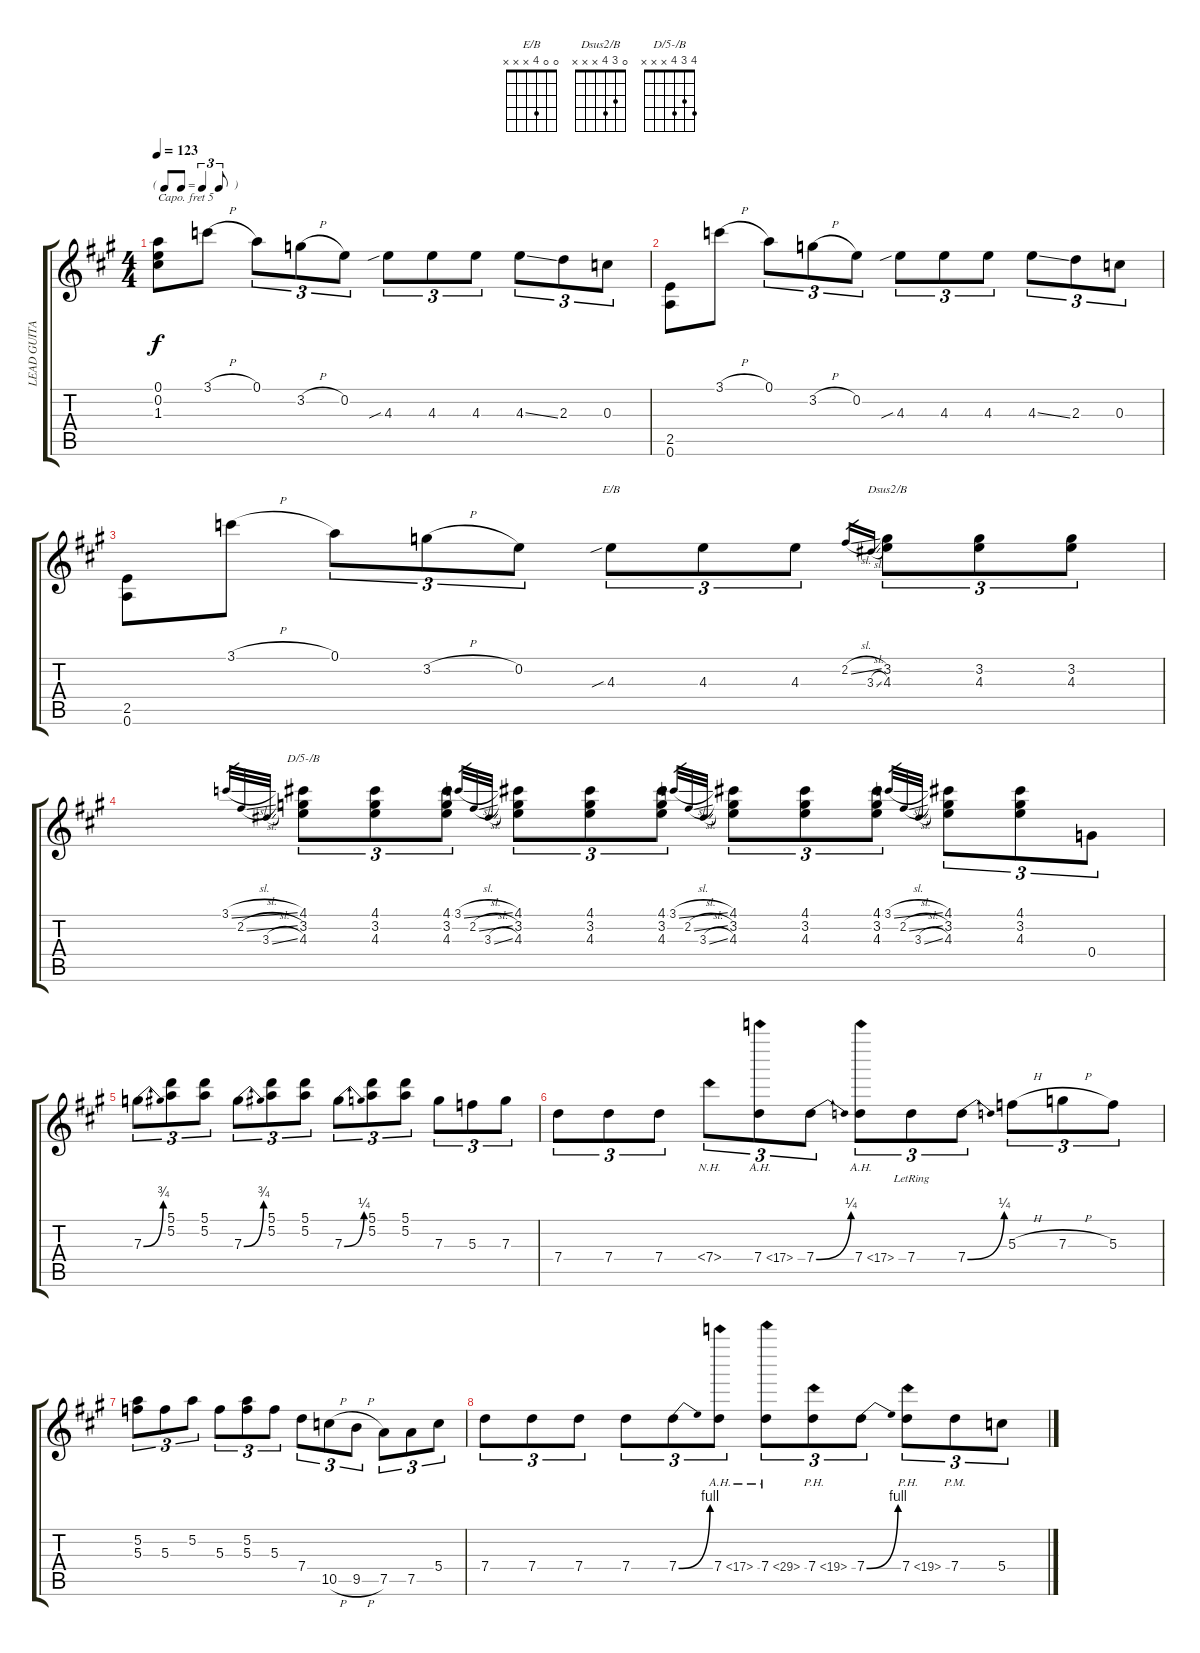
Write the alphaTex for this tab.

\track ("LEAD GUITAR" "LEAD GUITA") {solo instrument electricguitarjazz}
\staff {score tabs}
\capo 5
\tuning (E4 B3 G3 D3 A2 E2) {hide}
\chord ("E/B" 0 0 4 x x x)
\chord ("Dsus2/B" 0 3 4 x x x)
\chord ("D/5-/B" 4 3 4 x x x)
\ts (4 4)
\tf triplet8th
\tempo 123
\clef g2
\ks a
(0.1 0.2 1.3).8{dy f} 3.1{h}.8 0.1.8{tu (3 2)} 3.2{h}.8{tu (3 2)} 0.2.8{tu (3 2)} 4.3{sib}.8{tu (3 2)} 4.3.8{tu (3 2)} 4.3.8{tu (3 2)} 4.3{ss}.8{tu (3 2)} 2.3.8{tu (3 2)} 0.3.8{tu (3 2)} |
(2.5 0.6).8 3.1{h}.8 0.1.8{tu (3 2)} 3.2{h}.8{tu (3 2)} 0.2.8{tu (3 2)} 4.3{sib}.8{tu (3 2)} 4.3.8{tu (3 2)} 4.3.8{tu (3 2)} 4.3{ss}.8{tu (3 2)} 2.3.8{tu (3 2)} 0.3.8{tu (3 2)} |
(2.5 0.6).8 3.1{h}.8 0.1.8{tu (3 2)} 3.2{h}.8{tu (3 2)} 0.2.8{tu (3 2)} 4.3{sib}.8{tu (3 2) ch "E/B"} 4.3.8{tu (3 2)} 4.3.8{tu (3 2)} 2.2{sl}.16{gr} 3.3{sl}.16{gr} (3.2 4.3).8{tu (3 2) ch "Dsus2/B"} (3.2 4.3).8{tu (3 2)} (3.2 4.3).8{tu (3 2)} |
3.1{sl}.32{gr} 2.2{sl}.32{gr} 3.3{sl}.32{gr} (4.1 3.2 4.3).8{tu (3 2) ch "D/5-/B"} (4.1 3.2 4.3).8{tu (3 2)} (4.1 3.2 4.3).8{tu (3 2)} 3.1{sl}.32{gr} 2.2{sl}.32{gr} 3.3{sl}.32{gr} (4.1 3.2 4.3).8{tu (3 2)} (4.1 3.2 4.3).8{tu (3 2)} (4.1 3.2 4.3).8{tu (3 2)} 3.1{sl}.32{gr} 2.2{sl}.32{gr} 3.3{sl}.32{gr} (4.1 3.2 4.3).8{tu (3 2)} (4.1 3.2 4.3).8{tu (3 2)} (4.1 3.2 4.3).8{tu (3 2)} 3.1{sl}.32{gr} 2.2{sl}.32{gr} 3.3{sl}.32{gr} (4.1 3.2 4.3).8{tu (3 2)} (4.1 3.2 4.3).8{tu (3 2)} 0.4.8{tu (3 2)} |
7.3{be (bend 0 0 60 3)}.8{tu (3 2)} (5.1 5.2).8{tu (3 2)} (5.1 5.2).8{tu (3 2)} 7.3{be (bend 0 0 60 3)}.8{tu (3 2)} (5.1 5.2).8{tu (3 2)} (5.1 5.2).8{tu (3 2)} 7.3{be (bend 0 0 60 1)}.8{tu (3 2)} (5.1 5.2).8{tu (3 2)} (5.1 5.2).8{tu (3 2)} 7.3.8{tu (3 2)} 5.3.8{tu (3 2)} 7.3.8{tu (3 2)} |
7.4.8{tu (3 2)} 7.4.8{tu (3 2)} 7.4.8{tu (3 2)} 7.4{nh}.8{tu (3 2)} 7.4{ah 10}.8{tu (3 2)} 7.4{be (bend 0 0 60 1)}.8{tu (3 2)} 7.4{ah 10}.8{tu (3 2)} 7.4{lr}.8{tu (3 2)} 7.4{be (bend 0 0 60 1)}.8{tu (3 2)} 5.3{h}.8{tu (3 2)} 7.3{h}.8{tu (3 2)} 5.3.8{tu (3 2)} |
(5.2 5.3).8{tu (3 2)} 5.3.8{tu (3 2)} 5.2.8{tu (3 2)} 5.3.8{tu (3 2)} (5.2 5.3).8{tu (3 2)} 5.3.8{tu (3 2)} 7.4.8{tu (3 2)} 10.5{h}.8{tu (3 2)} 9.5{h}.8{tu (3 2)} 7.5.8{tu (3 2)} 7.5.8{tu (3 2)} 5.4.8{tu (3 2)} |
7.4.8{tu (3 2)} 7.4.8{tu (3 2)} 7.4.8{tu (3 2)} 7.4.8{tu (3 2)} 7.4{be (bend 0 0 60 4)}.8{tu (3 2)} 7.4{ah 10}.8{tu (3 2)} 7.4{ah 22}.8{tu (3 2)} 7.4{ph 12}.8{tu (3 2)} 7.4{be (bend 0 0 60 4)}.8{tu (3 2)} 7.4{ph 12}.8{tu (3 2)} 7.4{pm}.8{tu (3 2)} 5.4.8{tu (3 2)}
